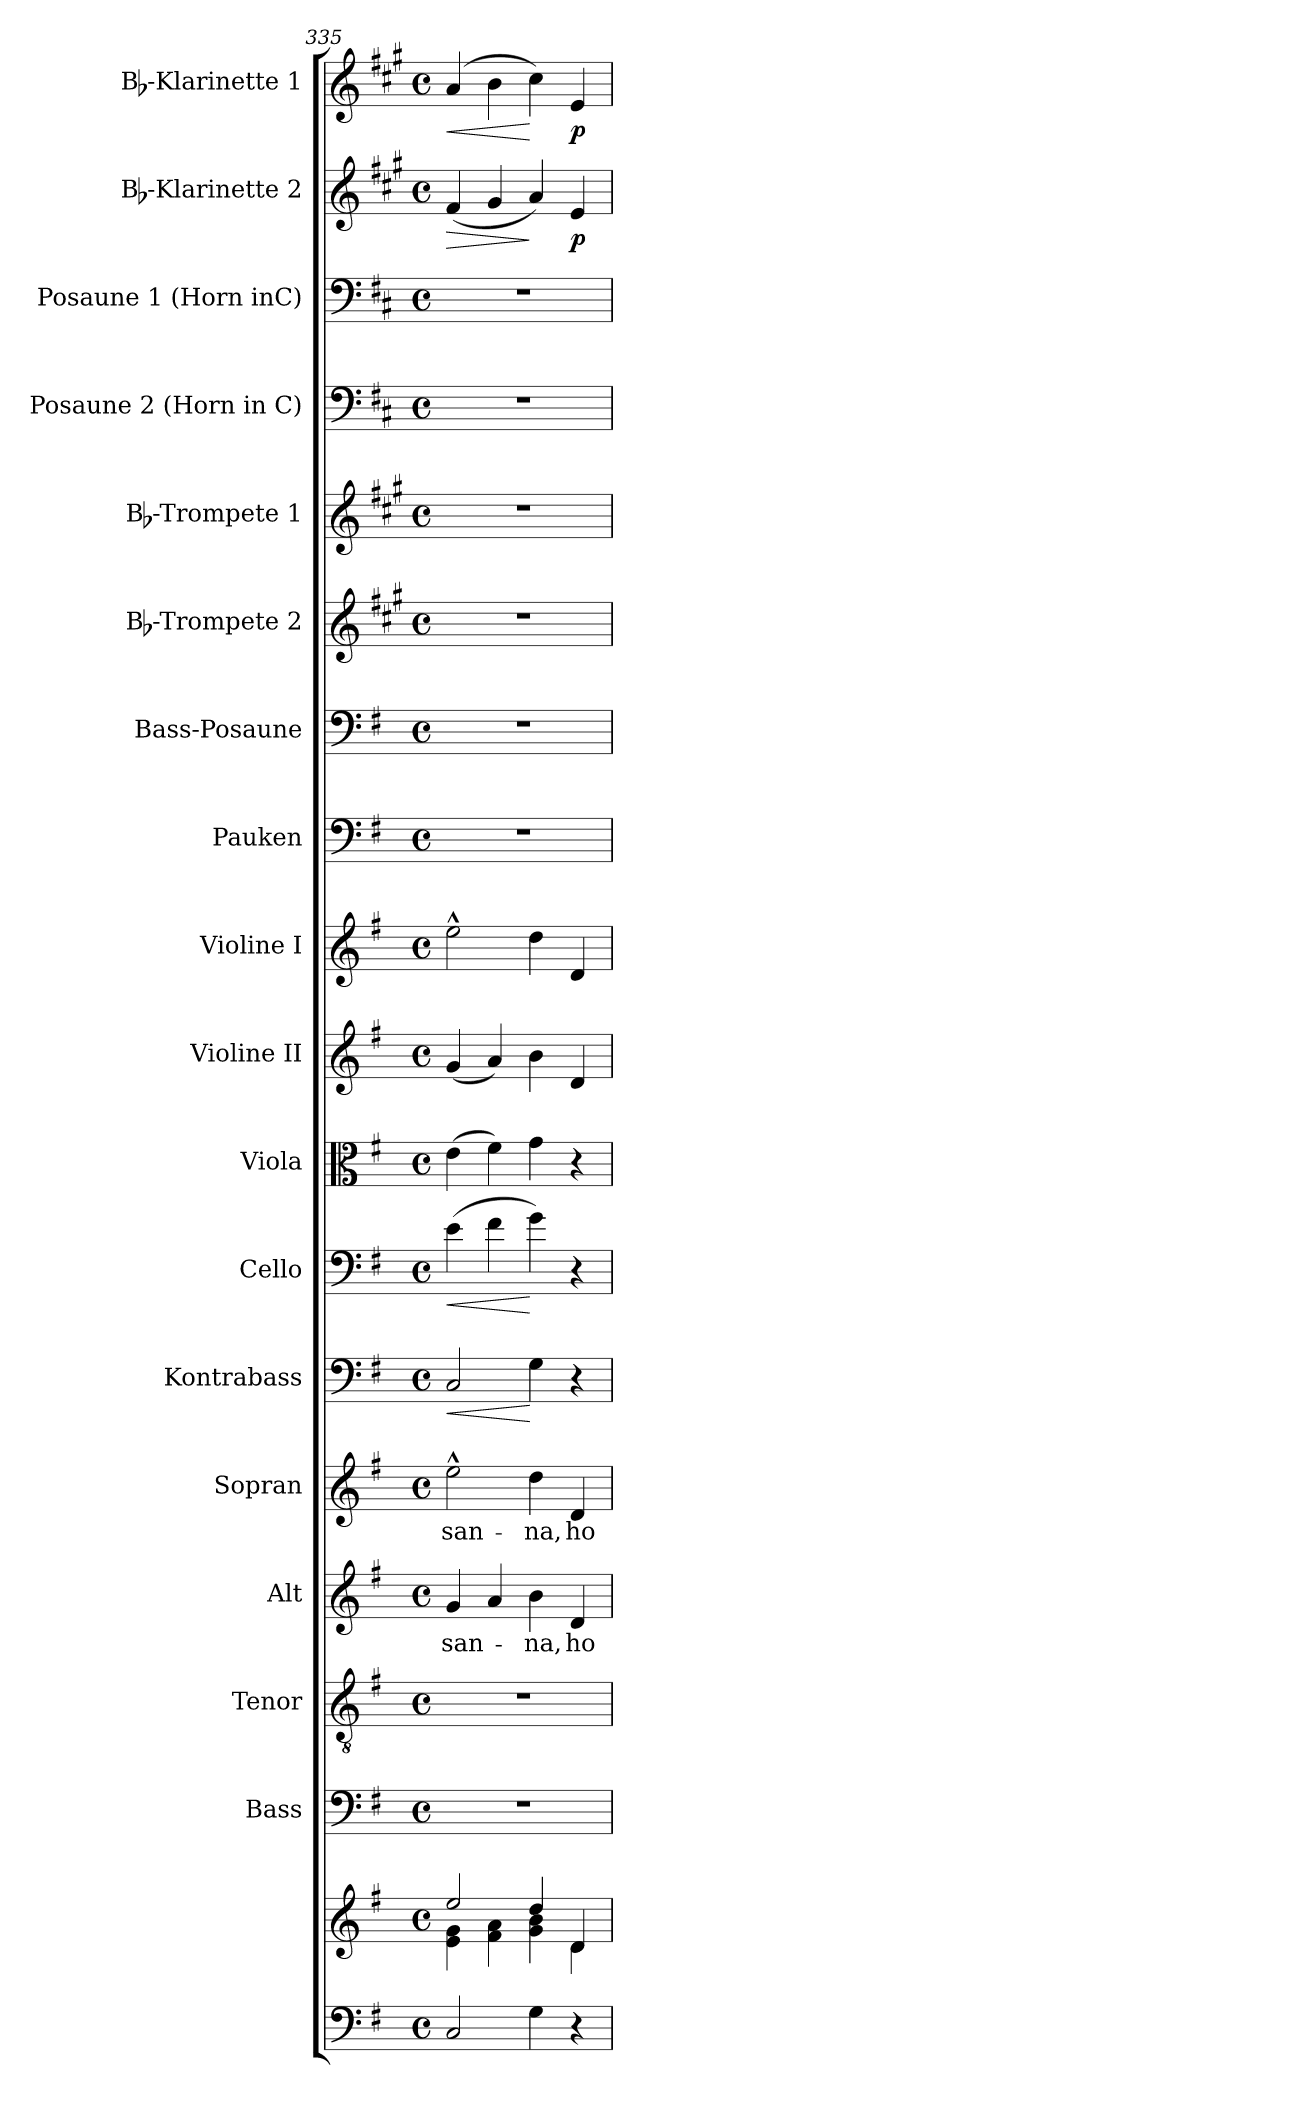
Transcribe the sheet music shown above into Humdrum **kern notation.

**kern	**kern	**kern	**kern	**kern	**text	**kern	**text	**kern	**dynam	**kern	**dynam	**kern	**kern	**kern	**kern	**kern	**kern	**kern	**kern	**kern	**kern	**dynam	**kern	**dynam
*part18	*part18	*part17	*part16	*part15	*part15	*part14	*part14	*part13	*part13	*part12	*part12	*part11	*part10	*part9	*part8	*part7	*part6	*part5	*part4	*part3	*part2	*part2	*part1	*part1
*staff19	*staff18	*staff17	*staff16	*staff15	*staff15	*staff14	*staff14	*staff13	*staff13	*staff12	*staff12	*staff11	*staff10	*staff9	*staff8	*staff7	*staff6	*staff5	*staff4	*staff3	*staff2	*staff2	*staff1	*staff1
*	*	*I"Bass	*I"Tenor	*I"Alt	*	*I"Sopran	*	*I"Kontrabass	*	*I"Cello	*	*I"Viola	*I"Violine II	*I"Violine I	*I"Pauken	*I"Bass-Posaune	*I"Bb-Trompete 2	*I"Bb-Trompete 1	*I"Posaune 2 (Horn in C)	*I"Posaune 1 (Horn inC)	*I"Bb-Klarinette 2	*	*I"Bb-Klarinette 1	*
*	*	*I'B.	*I'T.	*I'A.	*	*I'S.	*	*I'Kb.	*	*	*	*I'Vla.	*I'Vl. II	*I'Vl. I	*I'Pk.	*I'B-Pos.	*I'Bb Trp. 2	*I'Bb Trp. 1	*I'Pos. 2	*I'Pos. 1	*I'Bb Kl. 2	*	*I'Bb Kl. 1	*
*clefF4	*clefG2	*clefF4	*clefGv2	*clefG2	*	*clefG2	*	*clefF4	*	*clefF4	*	*clefC3	*clefG2	*clefG2	*clefF4	*clefF4	*clefG2	*clefG2	*clefF4	*clefF4	*clefG2	*	*clefG2	*
*	*	*	*	*	*	*	*	*ITrd7c12	*	*	*	*	*	*	*	*	*ITrd1c2	*ITrd1c2	*ITrd4c7	*ITrd4c7	*ITrd1c2	*	*ITrd1c2	*
*k[f#]	*k[f#]	*k[f#]	*k[f#]	*k[f#]	*	*k[f#]	*	*k[f#]	*	*k[f#]	*	*k[f#]	*k[f#]	*k[f#]	*k[f#]	*k[f#]	*k[f#]	*k[f#]	*k[f#]	*k[f#]	*k[f#]	*	*k[f#]	*
*G:	*G:	*G:	*G:	*G:	*	*G:	*	*G:	*	*G:	*	*G:	*G:	*G:	*G:	*G:	*G:	*G:	*G:	*G:	*G:	*	*G:	*
*M4/4	*M4/4	*M4/4	*M4/4	*M4/4	*	*M4/4	*	*M4/4	*	*M4/4	*	*M4/4	*M4/4	*M4/4	*M4/4	*M4/4	*M4/4	*M4/4	*M4/4	*M4/4	*M4/4	*	*M4/4	*
*met(c)	*met(c)	*met(c)	*met(c)	*met(c)	*	*met(c)	*	*met(c)	*	*met(c)	*	*met(c)	*met(c)	*met(c)	*met(c)	*met(c)	*met(c)	*met(c)	*met(c)	*met(c)	*met(c)	*	*met(c)	*
=335	=335	=335	=335	=335	=335	=335	=335	=335	=335	=335	=335	=335	=335	=335	=335	=335	=335	=335	=335	=335	=335	=335	=335	=335
*	*^	*	*	*	*	*	*	*	*	*	*	*	*	*	*	*	*	*	*	*	*	*	*	*
!	!	!	!	!	!	!LO:LY:b	!	!LO:LY:b	!	!LO:HP:b	!	!LO:HP:b	!	!	!	!	!	!	!	!	!	!	!LO:HP:b	!	!LO:HP:b
2C/	2ee/	4e\ 4g\	1r	1r	4g/	-san-	2ee^^>\	-san-	2CC/	<	(>4e\	<	(>4e\	(<4g/	2ee^^>\	1r	1r	1r	1r	1r	1r	(<4e/	>	(4g/	<
.	.	4f#\ 4a\	.	.	4a/	.	.	.	.	.	4f#\	.	4f#\)	4a/)	.	.	.	.	.	.	.	4f#/	.	4a\	.
!	!	!	!	!	!	!LO:LY:b	!	!LO:LY:b	!	!	!	!	!	!	!	!	!	!	!	!	!	!	!	!	!
4G\	4dd/	4g\ 4b\	.	.	4b\	-na,	4dd\	-na,	4GG\	[	4g\)	[	4g\	4b\	4dd\	.	.	.	.	.	.	4g/)	]	4b\)	[
!	!	!	!	!	!	!LO:LY:b	!	!LO:LY:b	!	!	!	!	!	!	!	!	!	!	!	!	!	!	!LO:DY:b	!	!LO:DY:b
4r	4d/	4d\	.	.	4d/	ho-	4d/	ho-	4r	.	4r	.	4r	4d/	4d/	.	.	.	.	.	.	4d/	p	4d/	p
*	*v	*v	*	*	*	*	*	*	*	*	*	*	*	*	*	*	*	*	*	*	*	*	*	*	*
=	=	=	=	=	=	=	=	=	=	=	=	=	=	=	=	=	=	=	=	=	=	=	=	=
*-	*-	*-	*-	*-	*-	*-	*-	*-	*-	*-	*-	*-	*-	*-	*-	*-	*-	*-	*-	*-	*-	*-	*-	*-
